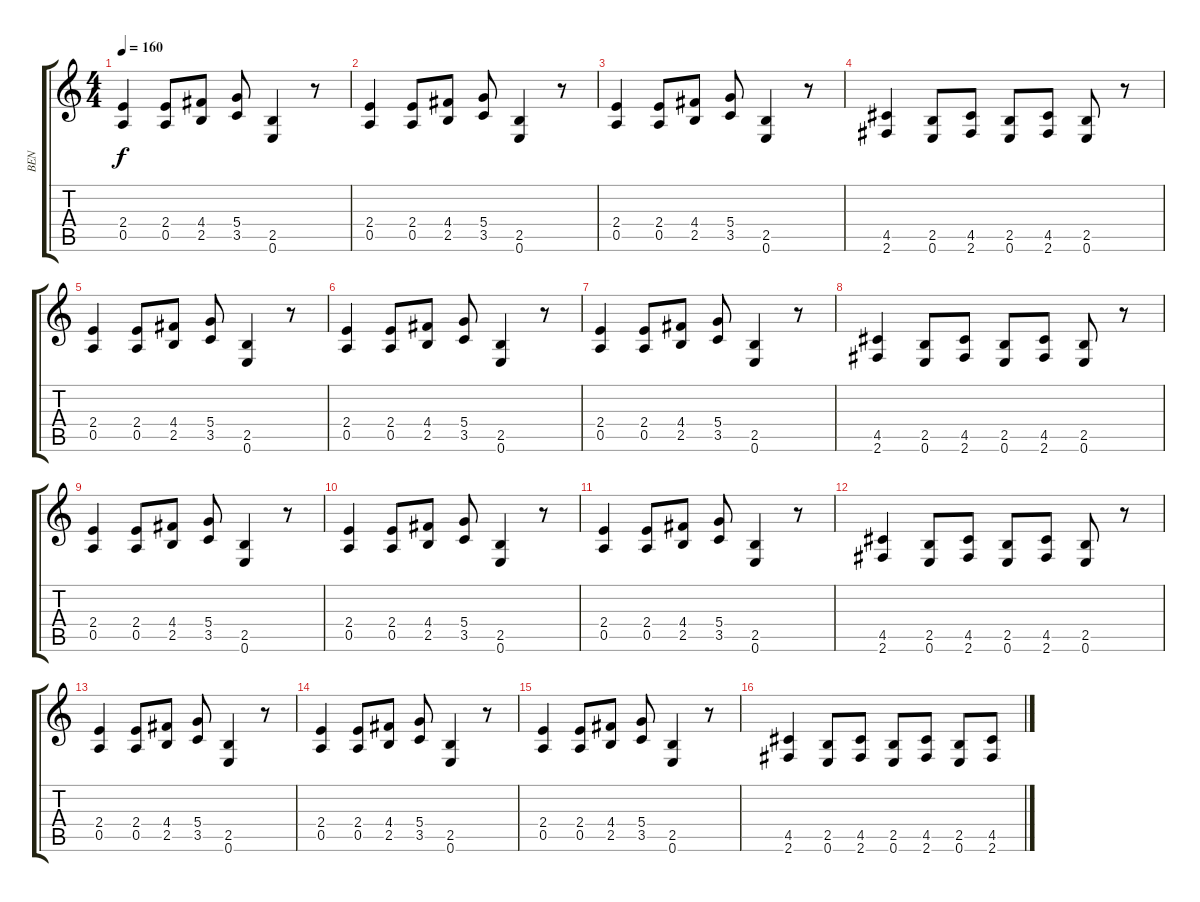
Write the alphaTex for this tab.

\track ("BEN" "BEN") {instrument electricbassfinger}
\staff {score tabs}
\tuning (E4 B3 G3 D3 A2 E2) {hide}
\ts (4 4)
\tempo 160
\clef g2
\ks c
(2.4 0.5).4{dy f instrument electricbassfinger} (2.4 0.5).8 (4.4 2.5).8 (5.4 3.5).8 (2.5 0.6).4 r.8 |
(2.4 0.5).4 (2.4 0.5).8 (4.4 2.5).8 (5.4 3.5).8 (2.5 0.6).4 r.8 |
(2.4 0.5).4 (2.4 0.5).8 (4.4 2.5).8 (5.4 3.5).8 (2.5 0.6).4 r.8 |
(4.5 2.6).4 (2.5 0.6).8 (4.5 2.6).8 (2.5 0.6).8 (4.5 2.6).8 (2.5 0.6).8 r.8 |
(2.4 0.5).4 (2.4 0.5).8 (4.4 2.5).8 (5.4 3.5).8 (2.5 0.6).4 r.8 |
(2.4 0.5).4 (2.4 0.5).8 (4.4 2.5).8 (5.4 3.5).8 (2.5 0.6).4 r.8 |
(2.4 0.5).4 (2.4 0.5).8 (4.4 2.5).8 (5.4 3.5).8 (2.5 0.6).4 r.8 |
(4.5 2.6).4 (2.5 0.6).8 (4.5 2.6).8 (2.5 0.6).8 (4.5 2.6).8 (2.5 0.6).8 r.8 |
(2.4 0.5).4 (2.4 0.5).8 (4.4 2.5).8 (5.4 3.5).8 (2.5 0.6).4 r.8 |
(2.4 0.5).4 (2.4 0.5).8 (4.4 2.5).8 (5.4 3.5).8 (2.5 0.6).4 r.8 |
(2.4 0.5).4 (2.4 0.5).8 (4.4 2.5).8 (5.4 3.5).8 (2.5 0.6).4 r.8 |
(4.5 2.6).4 (2.5 0.6).8 (4.5 2.6).8 (2.5 0.6).8 (4.5 2.6).8 (2.5 0.6).8 r.8 |
(2.4 0.5).4 (2.4 0.5).8 (4.4 2.5).8 (5.4 3.5).8 (2.5 0.6).4 r.8 |
(2.4 0.5).4 (2.4 0.5).8 (4.4 2.5).8 (5.4 3.5).8 (2.5 0.6).4 r.8 |
(2.4 0.5).4 (2.4 0.5).8 (4.4 2.5).8 (5.4 3.5).8 (2.5 0.6).4 r.8 |
(4.5 2.6).4 (2.5 0.6).8 (4.5 2.6).8 (2.5 0.6).8 (4.5 2.6).8 (2.5 0.6).8 (4.5 2.6).8
